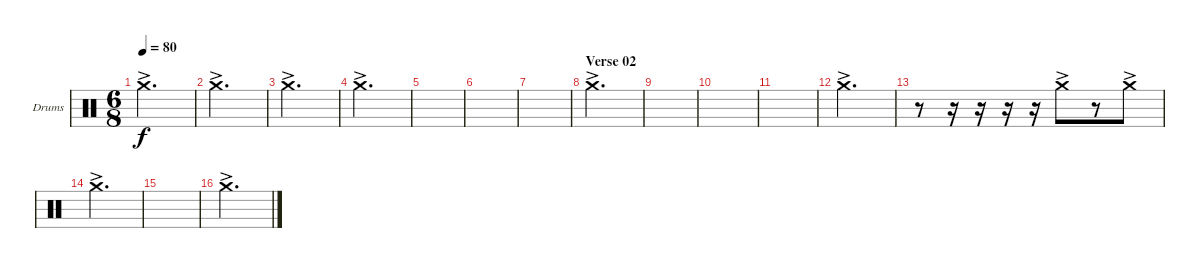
\defaultSystemsLayout 4
\bracketExtendMode groupsimilarinstruments
\firstSystemTrackNameOrientation horizontal
\otherSystemsTrackNameOrientation horizontal
\track ("Right crash" "Drums") {instrument percussion}
\staff {score}
\articulation defaults
\ts (6 8)
\tempo 80
\clef neutral
\scale
0.333333
\ks c "Crash medium (hit)"{ac}.2{d dy f}
|
\scale
0.333333 "Crash medium (hit)"{ac}.2{d} |
\scale
0.333333 "Crash medium (hit)"{ac}.2{d} |
\scale
0.333333 "Crash medium (hit)"{ac}.2{d} |
\scale
0.333333 |
\scale
0.333333 |
\scale
0.333333 |
\section ("" "Verse 02")
\scale
0.333333 "Crash medium (hit)"{ac}.2{d} |
\scale
0.333333 |
\scale
0.333333 |
\scale
0.333333 |
\scale
0.333333 "Crash medium (hit)"{ac}.2{d} |
\scale
0.333333 r.8 r.16 r.16 r.16 r.16 "Crash medium (hit)"{ac}.8 r.8 "Crash medium (hit)"{ac}.8 |
\scale
0.333333 "Crash medium (hit)"{ac}.2{d} |
\scale
0.333333 |
\scale
0.333333 "Crash medium (hit)"{ac}.2{d}
